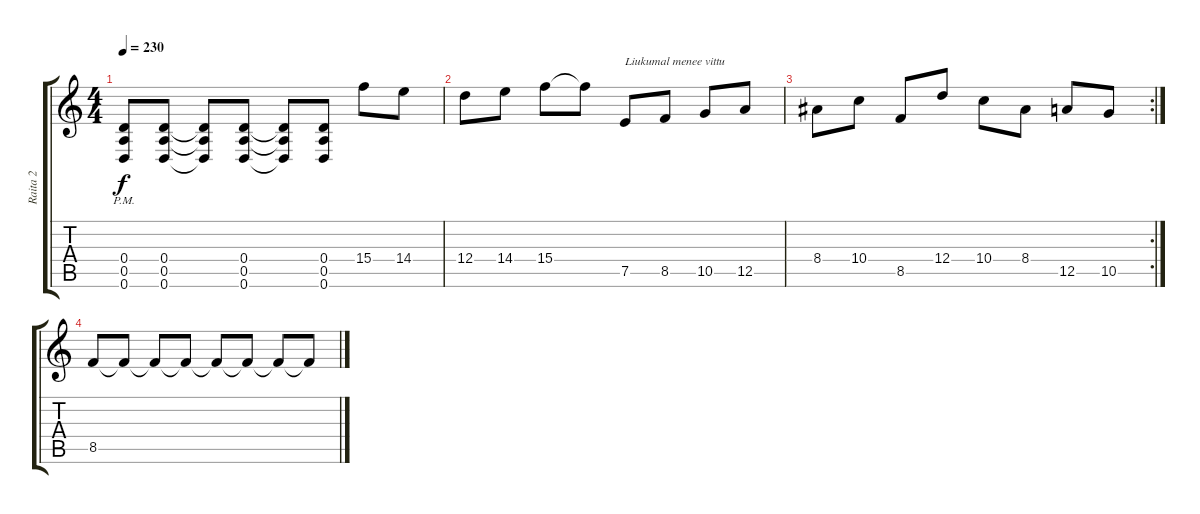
\track ("Raita 2" "Raita 2") {instrument distortionguitar}
\staff {score tabs}
\tuning (E4 B3 G3 D3 A2 D2) {hide}
\ts (4 4)
\tempo 230
\clef g2
\ks c
(0.4 0.5 0.6{pm}).8{dy f} (0.4 0.5 0.6).8 (0.4{t} 0.5{t} 0.6{t}).8 (0.4 0.5 0.6).8 (0.4{t} 0.5{t} 0.6{t}).8 (0.4 0.5 0.6).8 15.4.8 14.4.8 |
12.4.8 14.4.8 15.4.8 15.4{t}.8 7.5.8{txt "Liukumal menee vittu"} 8.5.8 10.5.8 12.5.8 |
\rc 2
8.4.8 10.4.8 8.5.8 12.4.8 10.4.8 8.4.8 12.5.8 10.5.8 |
8.5.8 8.5{t}.8 8.5{t}.8 8.5{t}.8 8.5{t}.8 8.5{t}.8 8.5{t}.8 8.5{t}.8
